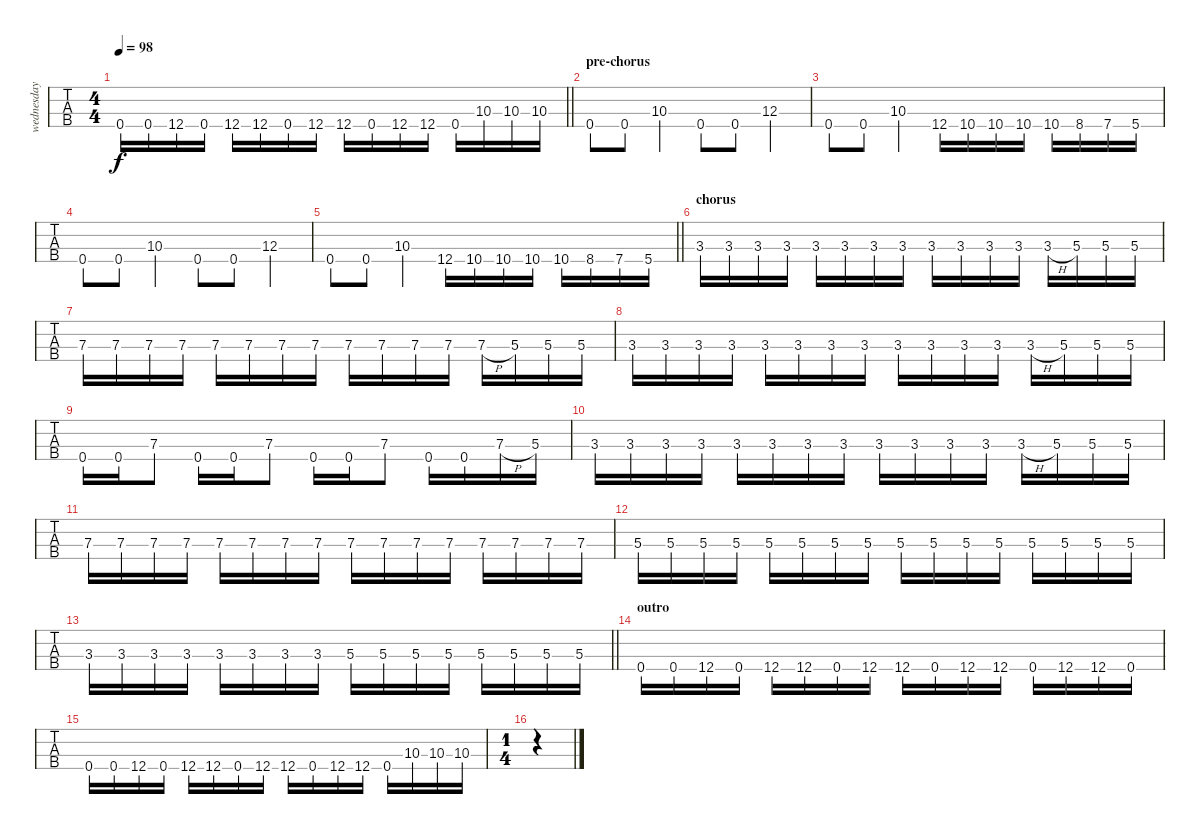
\track ("wednesday 13 - bass" "wednesday ") {instrument electricbasspick}
\staff {tabs}
\tuning (Eb2 Bb1 F1 C1) {hide}
\ts (4 4)
\tempo 98
\clef f4
\barLineRight lightlight
\ks c
0.4.16{dy f} 0.4.16 12.4.16 0.4.16 12.4.16 12.4.16 0.4.16 12.4.16 12.4.16 0.4.16 12.4.16 12.4.16 0.4.16 10.3.16 10.3.16 10.3.16 |
\section ("" "pre-chorus")
0.4.8 0.4.8 10.3.4 0.4.8 0.4.8 12.3.4 |
0.4.8 0.4.8 10.3.4 12.4.16 10.4.16 10.4.16 10.4.16 10.4.16 8.4.16 7.4.16 5.4.16 |
0.4.8 0.4.8 10.3.4 0.4.8 0.4.8 12.3.4 |
\barLineRight lightlight
0.4.8 0.4.8 10.3.4 12.4.16 10.4.16 10.4.16 10.4.16 10.4.16 8.4.16 7.4.16 5.4.16 |
\section ("" "chorus")
3.3.16 3.3.16 3.3.16 3.3.16 3.3.16 3.3.16 3.3.16 3.3.16 3.3.16 3.3.16 3.3.16 3.3.16 3.3{h}.16 5.3.16 5.3.16 5.3.16 |
7.3.16 7.3.16 7.3.16 7.3.16 7.3.16 7.3.16 7.3.16 7.3.16 7.3.16 7.3.16 7.3.16 7.3.16 7.3{h}.16 5.3.16 5.3.16 5.3.16 |
3.3.16 3.3.16 3.3.16 3.3.16 3.3.16 3.3.16 3.3.16 3.3.16 3.3.16 3.3.16 3.3.16 3.3.16 3.3{h}.16 5.3.16 5.3.16 5.3.16 |
0.4.16 0.4.16 7.3.8 0.4.16 0.4.16 7.3.8 0.4.16 0.4.16 7.3.8 0.4.16 0.4.16 7.3{h}.16 5.3.16 |
3.3.16 3.3.16 3.3.16 3.3.16 3.3.16 3.3.16 3.3.16 3.3.16 3.3.16 3.3.16 3.3.16 3.3.16 3.3{h}.16 5.3.16 5.3.16 5.3.16 |
7.3.16 7.3.16 7.3.16 7.3.16 7.3.16 7.3.16 7.3.16 7.3.16 7.3.16 7.3.16 7.3.16 7.3.16 7.3.16 7.3.16 7.3.16 7.3.16 |
5.3.16 5.3.16 5.3.16 5.3.16 5.3.16 5.3.16 5.3.16 5.3.16 5.3.16 5.3.16 5.3.16 5.3.16 5.3.16 5.3.16 5.3.16 5.3.16 |
\barLineRight lightlight
3.3.16 3.3.16 3.3.16 3.3.16 3.3.16 3.3.16 3.3.16 3.3.16 5.3.16 5.3.16 5.3.16 5.3.16 5.3.16 5.3.16 5.3.16 5.3.16 |
\section ("" "outro")
0.4.16 0.4.16 12.4.16 0.4.16 12.4.16 12.4.16 0.4.16 12.4.16 12.4.16 0.4.16 12.4.16 12.4.16 0.4.16 12.4.16 12.4.16 0.4.16 |
0.4.16 0.4.16 12.4.16 0.4.16 12.4.16 12.4.16 0.4.16 12.4.16 12.4.16 0.4.16 12.4.16 12.4.16 0.4.16 10.3.16 10.3.16 10.3.16 |
\ts (1 4)
r.4
